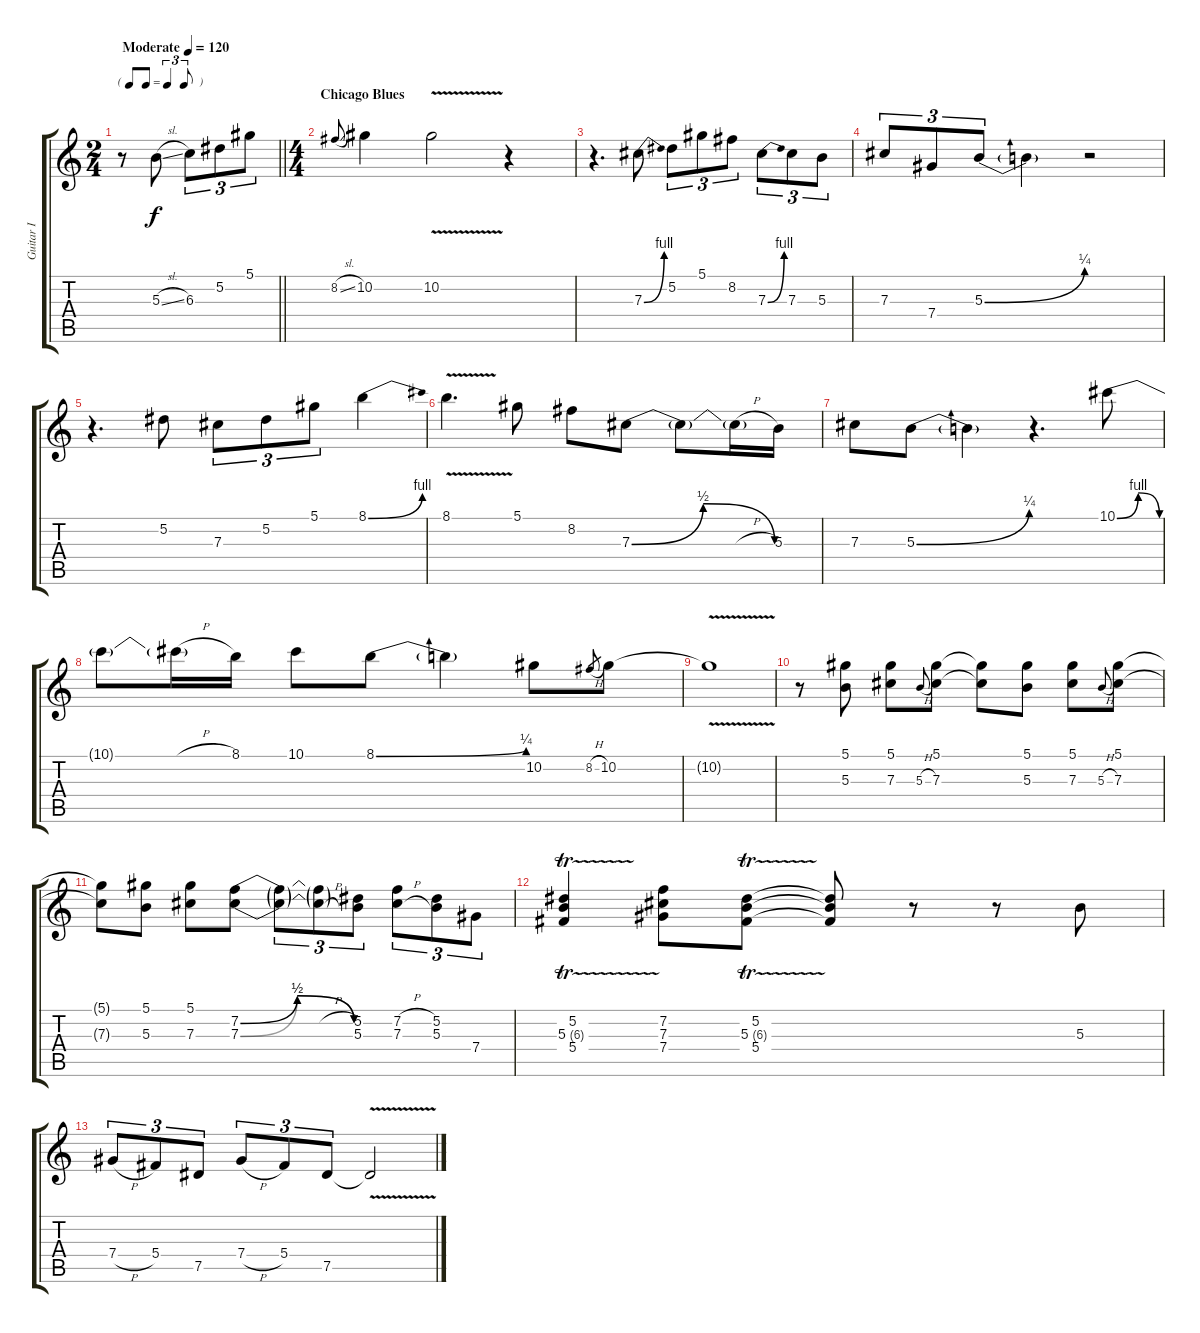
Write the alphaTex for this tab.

\track ("Guitar I" "Guitar I") {instrument overdrivenguitar}
\staff {score tabs}
\tuning (Eb4 Bb3 Gb3 Db3 Ab2 Eb2) {hide}
\ts (2 4)
\tf triplet8th
\tempo (120 "Moderate")
\clef g2
\barLineRight lightlight
\ks c
r.8{dy f instrument overdrivenguitar} 5.3{sl}.8{volume 12 balance 6 instrument electricguitarclean} 6.3.8{tu (3 2)} 5.2.8{tu (3 2)} 5.1.8{tu (3 2)} |
\ts (4 4)
\section ("" "Chicago Blues")
8.2{sl}.8{gr onbeat} 10.2.4 10.2{v}.2 r.4 |
r.4{d} 7.3{be (bend 0 0 60 4)}.8 5.2.8{tu (3 2)} 5.1.8{tu (3 2)} 8.2.8{tu (3 2)} 7.3{be (bend 0 0 60 4)}.8{tu (3 2)} 7.3.8{tu (3 2)} 5.3.8{tu (3 2)} |
7.3.8{tu (3 2)} 7.4.8{tu (3 2)} 5.3{be (bend 0 0 60 1)}.8{tu (3 2)} 5.3{t}.4 r.2 |
r.4{d} 5.2.8 7.3.8{tu (3 2)} 5.2.8{tu (3 2)} 5.1.8{tu (3 2)} 8.1{be (bend 0 0 60 4)}.4 |
8.1{v}.4{d} 5.1.8 8.2.8 7.3{be (bendrelease 0 0 15 2 30 2 60 0)}.8 7.3{t}.8 7.3{h t}.16 5.3.16 |
7.3.8 5.3{be (bend 0 0 60 1)}.8 5.3{t}.4 r.4{d} 10.1{be (bendrelease 0 0 15 4 30 4 60 0)}.8 |
10.1{t}.8 10.1{h t}.16 8.1.16 10.1.8 8.1{be (bend 0 0 60 1)}.8 8.1{t}.4 10.2.8 8.2{h}.8{gr} 10.2.8 |
10.2{v t}.1 |
r.8 (5.1 5.3).8 (5.1 7.3).8 5.3{h}.8{gr onbeat} (5.1 7.3).8 (5.1{t} 7.3{t}).8 (5.1 5.3).8{beam split} (5.1 7.3).8 5.3{h}.8{gr onbeat} (5.1 7.3).8 |
(5.1{t} 7.3{t}).8 (5.1 5.3).8{beam split} (5.1 7.3).8 (7.2{be (bendrelease 0 0 15 2 30 2 60 0)} 7.3{be (bendrelease 0 0 15 2 30 2 60 0)}).8 (7.2{t} 7.3{t}).8{tu (3 2)} (7.2{h t} 7.3{h t}).8{tu (3 2)} (5.2 5.3).8{tu (3 2)} (7.2{h} 7.3{h}).8{tu (3 2)} (5.2 5.3).8{tu (3 2)} 7.4.8{tu (3 2)} |
(5.2 5.3{tr (6 32)} 5.4).4 (7.2 7.3 7.4).8 (5.2 5.3{tr (6 32)} 5.4).8 (5.2{t} 5.3{t} 5.4{t}).8 r.8 r.8 5.3.8 |
7.4{h}.8{tu (3 2)} 5.4.8{tu (3 2)} 7.5.8{tu (3 2)} 7.4{h}.8{tu (3 2)} 5.4.8{tu (3 2)} 7.5.8{tu (3 2)} 7.5{v t}.2
